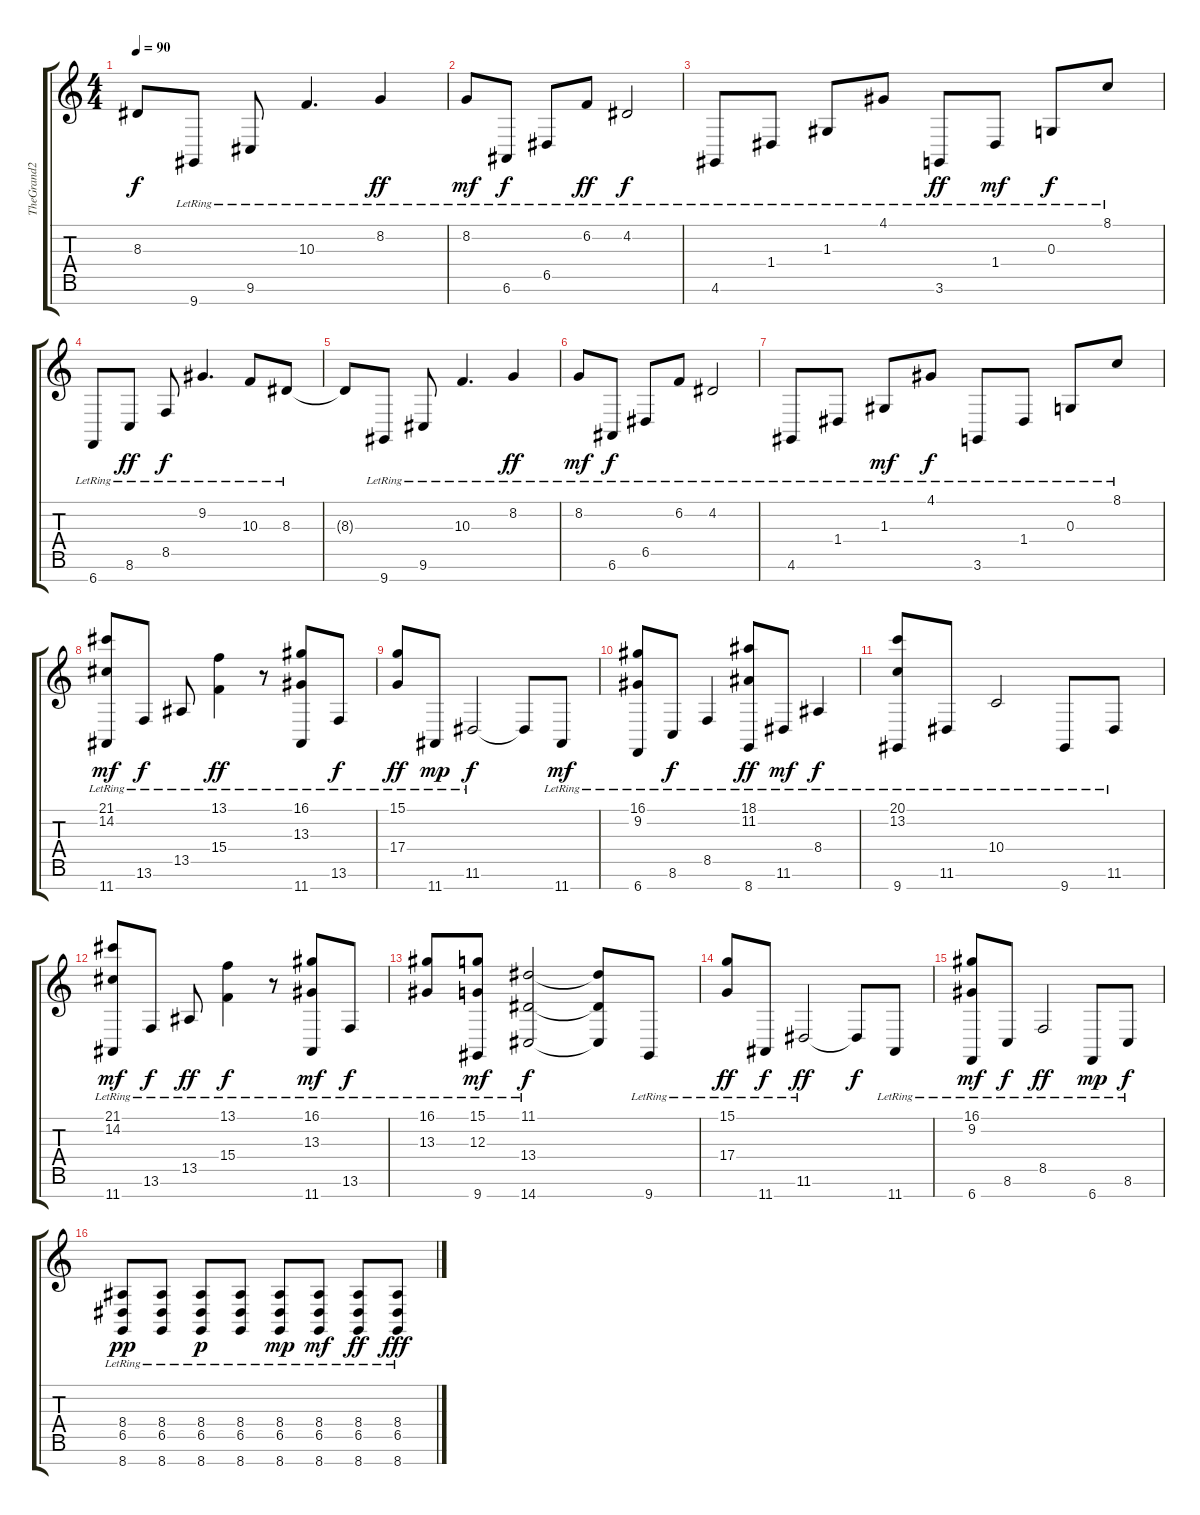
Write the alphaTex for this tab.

\track ("TheGrand2 03" "TheGrand2 ") {instrument electricgrandpiano}
\staff {score tabs}
\tuning (E4 B3 G3 D3 A2 E2 B1) {hide}
\ts (4 4)
\tempo 90
\clef g2
\ks c
8.3{t}.8{dy f} 9.7{lr}.8 9.6{lr}.8 10.3{lr}.4{d} 8.2{lr}.4{dy ff} |
8.2{lr}.8{dy mf} 6.6{lr}.8{dy f} 6.5{lr}.8 6.2{lr}.8{dy ff} 4.2{lr}.2{dy f} |
4.6{lr}.8 1.4{lr}.8 1.3{lr}.8 4.1{lr}.8 3.6{lr}.8{dy ff} 1.4{lr}.8{dy mf} 0.3{lr}.8{dy f} 8.1{lr}.8 |
6.7{lr}.8 8.6{lr}.8{dy ff} 8.5{lr}.8{dy f} 9.2{lr}.4{d} 10.3{lr}.8 8.3{lr}.8 |
8.3{t}.8 9.7{lr}.8 9.6{lr}.8 10.3{lr}.4{d} 8.2{lr}.4{dy ff} |
8.2{lr}.8{dy mf} 6.6{lr}.8{dy f} 6.5{lr}.8 6.2{lr}.8 4.2{lr}.2 |
4.6{lr}.8 1.4{lr}.8 1.3{lr}.8{dy mf} 4.1{lr}.8{dy f} 3.6{lr}.8 1.4{lr}.8 0.3{lr}.8 8.1{lr}.8 |
(21.1{lr} 14.2{lr} 11.7{lr}).8{dy mf} 13.6{lr}.8{dy f} 13.5{lr}.8 (13.1{lr} 15.4{lr}).4{dy ff} r.8 (16.1{lr} 13.3{lr} 11.7{lr}).8 13.6{lr}.8{dy f} |
(15.1{lr} 17.4{lr}).8{dy ff} 11.7{lr}.8{dy mp} 11.6{lr}.2{dy f} 11.6{t}.8 11.7{lr}.8{dy mf} |
(16.1{lr} 9.2{lr} 6.7{lr}).8 8.6{lr}.8{dy f} 8.5{lr}.4 (18.1{lr} 11.2{lr} 8.7{lr}).8{dy ff} 11.6{lr}.8{dy mf} 8.4{lr}.4{dy f} |
(20.1{lr} 13.2{lr} 9.7{lr}).8 11.6{lr}.8 10.4{lr}.2 9.7{lr}.8 11.6{lr}.8 |
(21.1{lr} 14.2{lr} 11.7{lr}).8{dy mf} 13.6{lr}.8{dy f} 13.5{lr}.8{dy ff} (13.1{lr} 15.4{lr}).4{dy f} r.8 (16.1{lr} 13.3{lr} 11.7{lr}).8{dy mf} 13.6{lr}.8{dy f} |
(16.1{lr} 13.3{lr}).8 (15.1{lr} 12.3{lr} 9.7{lr}).8{dy mf} (11.1{lr} 13.4{lr} 14.7{lr}).2{dy f} (11.1{t} 13.4{t} 14.7{t}).8 9.7{lr}.8 |
(15.1{lr} 17.4{lr}).8{dy ff} 11.7{lr}.8{dy f} 11.6{lr}.2{dy ff} 11.6{t}.8{dy f} 11.7{lr}.8 |
(16.1{lr} 9.2{lr} 6.7{lr}).8{dy mf} 8.6{lr}.8{dy f} 8.5{lr}.2{dy ff} 6.7{lr}.8{dy mp} 8.6{lr}.8{dy f} |
(8.4{lr} 6.5{lr} 8.7{lr}).8{dy pp} (8.4{lr} 6.5{lr} 8.7{lr}).8 (8.4{lr} 6.5{lr} 8.7{lr}).8{dy p} (8.4{lr} 6.5{lr} 8.7{lr}).8 (8.4{lr} 6.5{lr} 8.7{lr}).8{dy mp} (8.4{lr} 6.5{lr} 8.7{lr}).8{dy mf} (8.4{lr} 6.5{lr} 8.7{lr}).8{dy ff} (8.4{lr} 6.5{lr} 8.7{lr}).8{dy fff}
